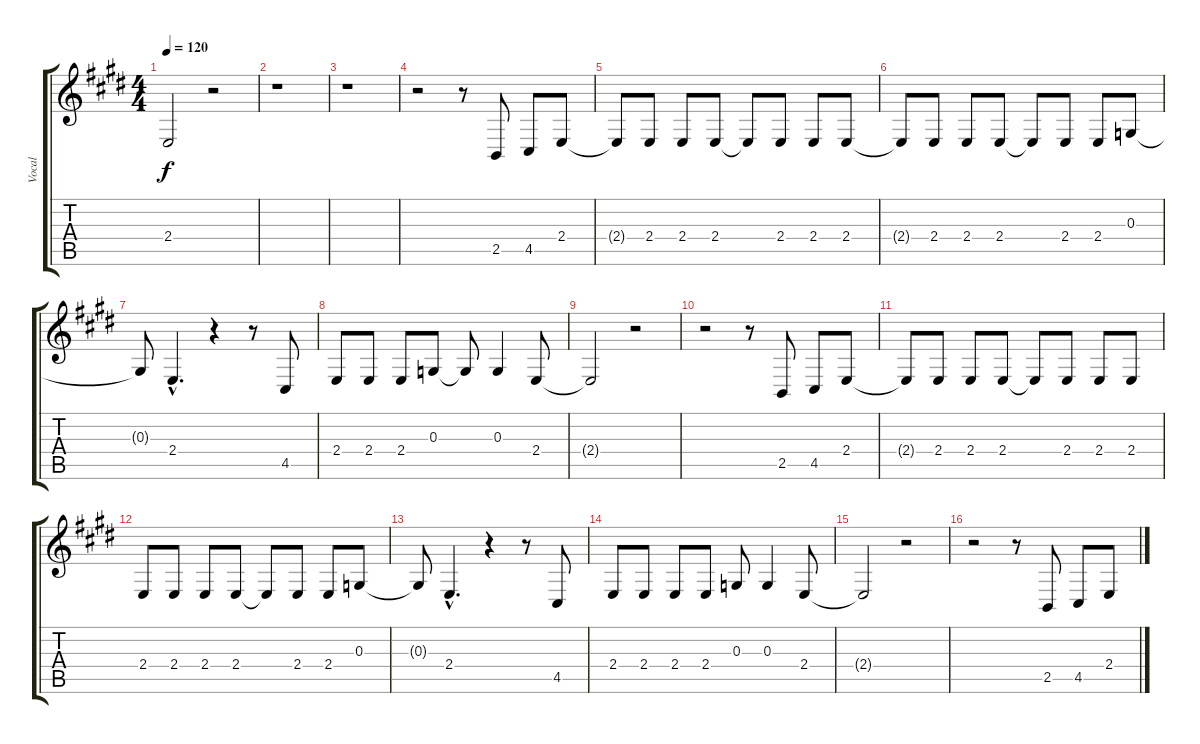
\track ("Vocal" "Vocal") {instrument brasssection}
\staff {score tabs}
\tuning (E4 B3 G3 D3 A2 E2) {hide}
\ts (4 4)
\tempo 120
\clef g2
\ks e
2.4{t}.2{dy f} r.2 |
r.1 |
r.1 |
r.2 r.8 2.5.8 4.5.8 2.4.8 |
2.4{t}.8 2.4.8 2.4.8 2.4.8 2.4{t}.8 2.4.8 2.4.8 2.4.8 |
2.4{t}.8 2.4.8 2.4.8 2.4.8 2.4{t}.8 2.4.8 2.4.8 0.3.8 |
0.3{t}.8 2.4{hac}.4{d} r.4 r.8 4.5.8 |
2.4.8 2.4.8 2.4.8 0.3.8 0.3{t}.8 0.3.4 2.4.8 |
2.4{t}.2 r.2 |
r.2 r.8 2.5.8 4.5.8 2.4.8 |
2.4{t}.8 2.4.8 2.4.8 2.4.8 2.4{t}.8 2.4.8 2.4.8 2.4.8 |
2.4.8 2.4.8 2.4.8 2.4.8 2.4{t}.8 2.4.8 2.4.8 0.3.8 |
0.3{t}.8 2.4{hac}.4{d} r.4 r.8 4.5.8 |
2.4.8 2.4.8 2.4.8 2.4.8 0.3.8 0.3.4 2.4.8 |
2.4{t}.2 r.2 |
r.2 r.8 2.5.8 4.5.8 2.4.8
